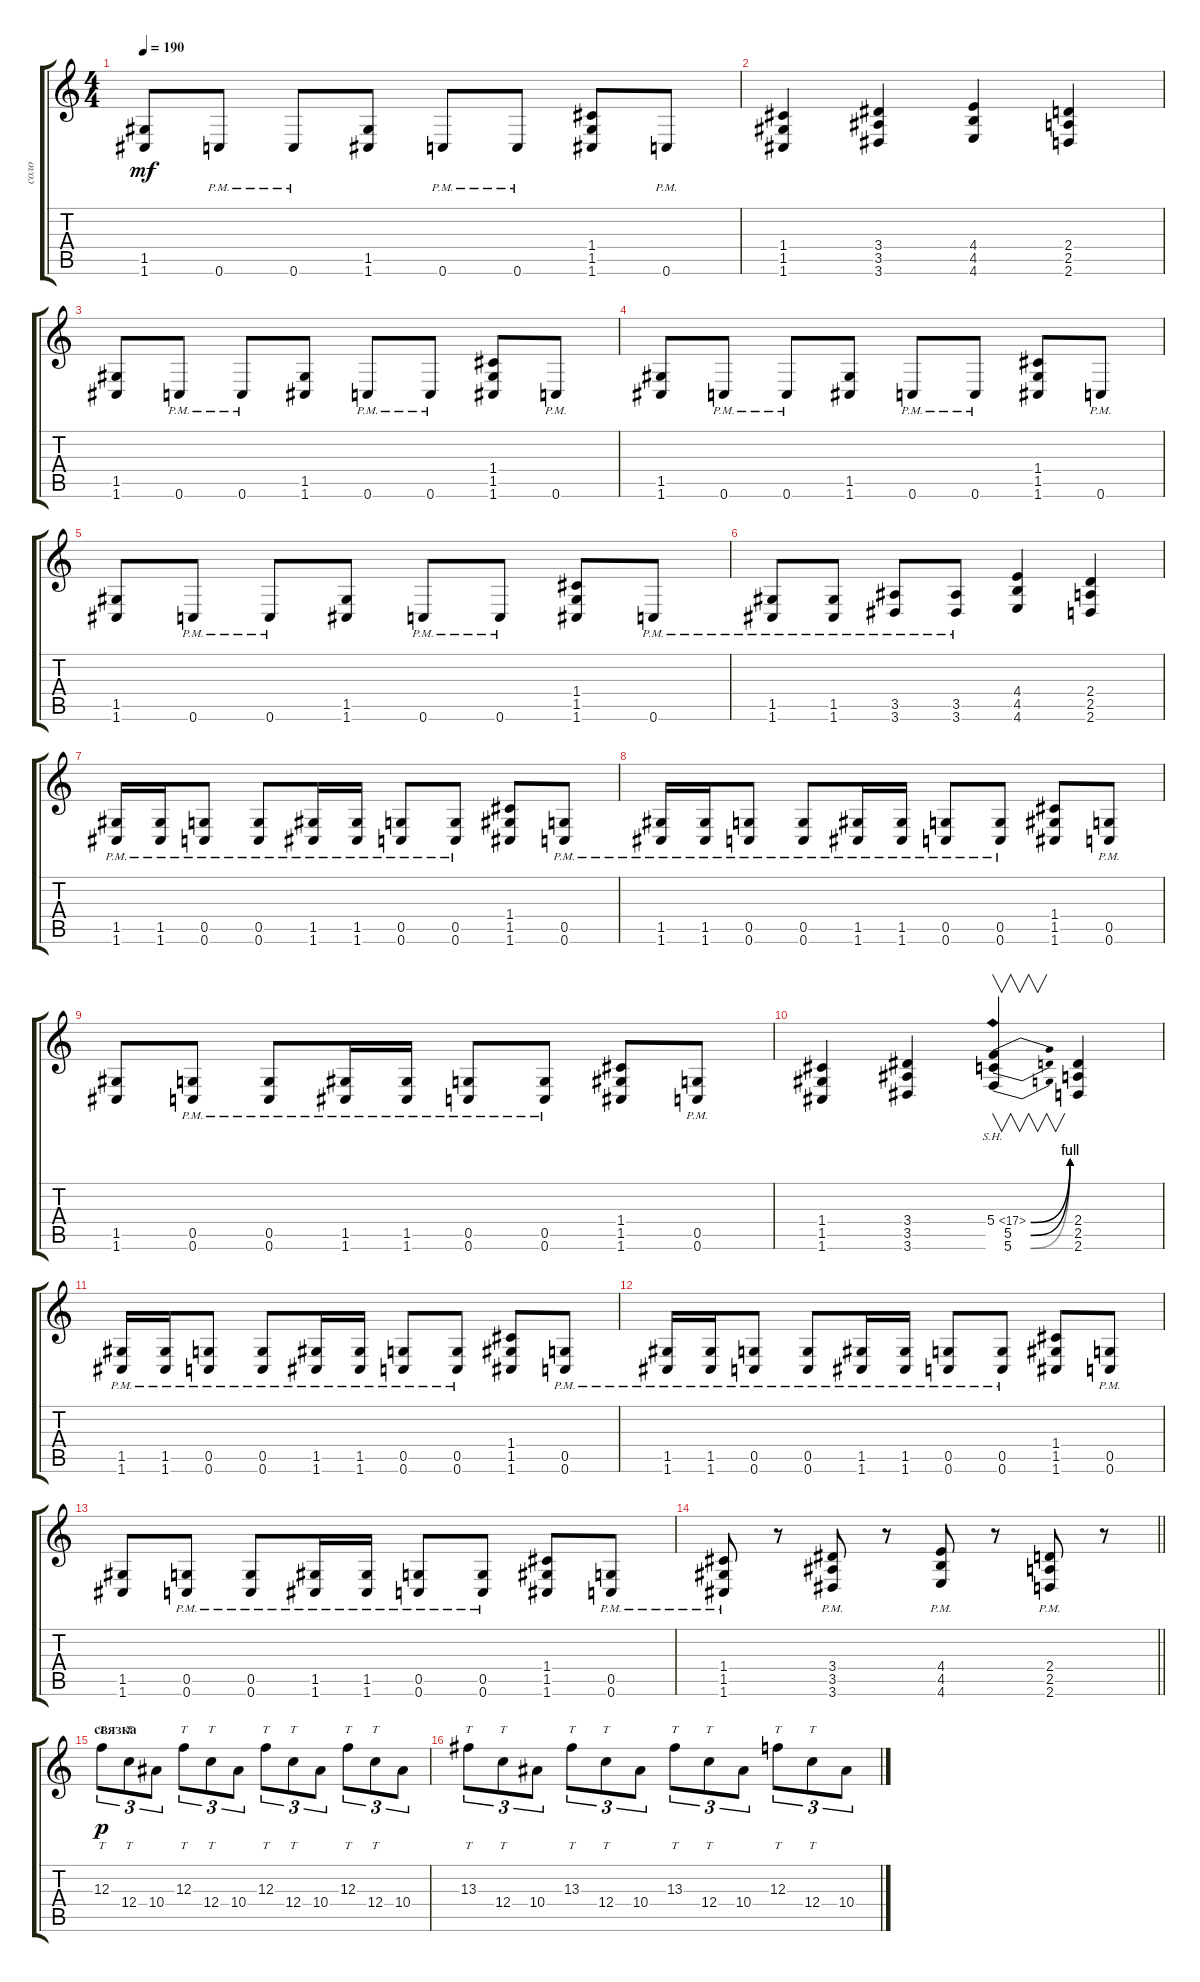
\track ("соло" "соло") {instrument overdrivenguitar}
\staff {score tabs}
\tuning (D4 A3 F3 C3 G2 C2) {hide}
\ts (4 4)
\tempo 190
\clef g2
\ks c
(1.5 1.6).8{dy mf} 0.6{pm}.8 0.6{pm}.8 (1.5 1.6).8 0.6{pm}.8 0.6{pm}.8 (1.4 1.5 1.6).8 0.6{pm}.8 |
(1.4 1.5 1.6).4 (3.4 3.5 3.6).4 (4.4 4.5 4.6).4 (2.4 2.5 2.6).4 |
(1.5 1.6).8 0.6{pm}.8 0.6{pm}.8 (1.5 1.6).8 0.6{pm}.8 0.6{pm}.8 (1.4 1.5 1.6).8 0.6{pm}.8 |
(1.5 1.6).8 0.6{pm}.8 0.6{pm}.8 (1.5 1.6).8 0.6{pm}.8 0.6{pm}.8 (1.4 1.5 1.6).8 0.6{pm}.8 |
(1.5 1.6).8 0.6{pm}.8 0.6{pm}.8 (1.5 1.6).8 0.6{pm}.8 0.6{pm}.8 (1.4 1.5 1.6).8 0.6{pm}.8 |
(1.5{pm} 1.6{pm}).8 (1.5{pm} 1.6{pm}).8 (3.5{pm} 3.6{pm}).8 (3.5{pm} 3.6{pm}).8 (4.4 4.5 4.6).4 (2.4 2.5 2.6).4 |
(1.5{pm} 1.6{pm}).16 (1.5{pm} 1.6{pm}).16 (0.5{pm} 0.6{pm}).8 (0.5{pm} 0.6{pm}).8 (1.5{pm} 1.6{pm}).16 (1.5{pm} 1.6{pm}).16 (0.5{pm} 0.6{pm}).8 (0.5{pm} 0.6{pm}).8 (1.4 1.5 1.6).8 (0.5{pm} 0.6{pm}).8 |
(1.5{pm} 1.6{pm}).16 (1.5{pm} 1.6{pm}).16 (0.5{pm} 0.6{pm}).8 (0.5{pm} 0.6{pm}).8 (1.5{pm} 1.6{pm}).16 (1.5{pm} 1.6{pm}).16 (0.5{pm} 0.6{pm}).8 (0.5{pm} 0.6{pm}).8 (1.4 1.5 1.6).8 (0.5{pm} 0.6{pm}).8 |
(1.5 1.6).8 (0.5{pm} 0.6{pm}).8 (0.5{pm} 0.6{pm}).8 (1.5{pm} 1.6{pm}).16 (1.5{pm} 1.6{pm}).16 (0.5{pm} 0.6{pm}).8 (0.5{pm} 0.6{pm}).8 (1.4 1.5 1.6).8 (0.5{pm} 0.6{pm}).8 |
(1.4 1.5 1.6).4 (3.4 3.5 3.6).4 (5.4{be (bend 0 0 60 4) sh 12} 5.5{be (bend 0 0 60 4)} 5.6{be (bend 0 0 60 4)}).4{v} (2.4 2.5 2.6).4 |
(1.5{pm} 1.6{pm}).16 (1.5{pm} 1.6{pm}).16 (0.5{pm} 0.6{pm}).8 (0.5{pm} 0.6{pm}).8 (1.5{pm} 1.6{pm}).16 (1.5{pm} 1.6{pm}).16 (0.5{pm} 0.6{pm}).8 (0.5{pm} 0.6{pm}).8 (1.4 1.5 1.6).8 (0.5{pm} 0.6{pm}).8 |
(1.5{pm} 1.6{pm}).16 (1.5{pm} 1.6{pm}).16 (0.5{pm} 0.6{pm}).8 (0.5{pm} 0.6{pm}).8 (1.5{pm} 1.6{pm}).16 (1.5{pm} 1.6{pm}).16 (0.5{pm} 0.6{pm}).8 (0.5{pm} 0.6{pm}).8 (1.4 1.5 1.6).8 (0.5{pm} 0.6{pm}).8 |
(1.5 1.6).8 (0.5{pm} 0.6{pm}).8 (0.5{pm} 0.6{pm}).8 (1.5{pm} 1.6{pm}).16 (1.5{pm} 1.6{pm}).16 (0.5{pm} 0.6{pm}).8 (0.5{pm} 0.6{pm}).8 (1.4 1.5 1.6).8 (0.5{pm} 0.6{pm}).8 |
\barLineRight lightlight
(1.4{pm} 1.5{pm} 1.6{pm}).8 r.8 (3.4{pm} 3.5{pm} 3.6{pm}).8 r.8 (4.4{pm} 4.5{pm} 4.6{pm}).8 r.8 (2.4{pm} 2.5{pm} 2.6{pm}).8 r.8 |
\section ("" "связка")
12.3.8{tt tu (3 2) dy p} 12.4.8{tt tu (3 2)} 10.4.8{tu (3 2)} 12.3.8{tt tu (3 2)} 12.4.8{tt tu (3 2)} 10.4.8{tu (3 2)} 12.3.8{tt tu (3 2)} 12.4.8{tt tu (3 2)} 10.4.8{tu (3 2)} 12.3.8{tt tu (3 2)} 12.4.8{tt tu (3 2)} 10.4.8{tu (3 2)} |
13.3.8{tt tu (3 2)} 12.4.8{tt tu (3 2)} 10.4.8{tu (3 2)} 13.3.8{tt tu (3 2)} 12.4.8{tt tu (3 2)} 10.4.8{tu (3 2)} 13.3.8{tt tu (3 2)} 12.4.8{tt tu (3 2)} 10.4.8{tu (3 2)} 12.3.8{tt tu (3 2)} 12.4.8{tt tu (3 2)} 10.4.8{tu (3 2)}
